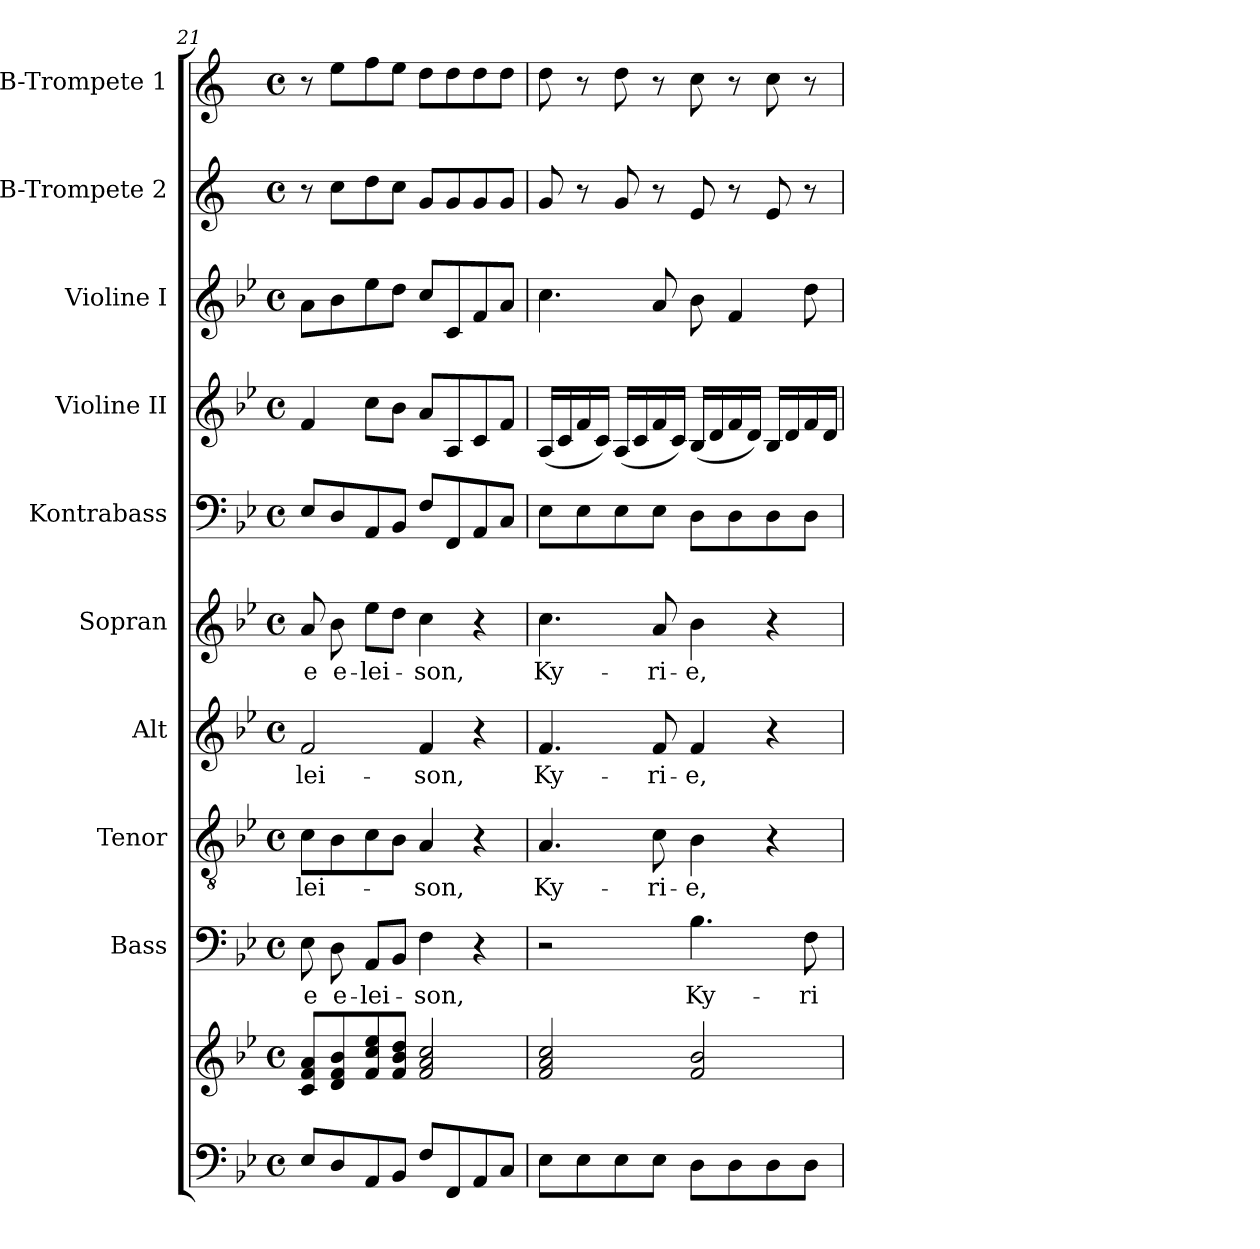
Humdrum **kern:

**kern	**kern	**kern	**text	**kern	**text	**kern	**text	**kern	**text	**kern	**kern	**kern	**kern	**kern
*part10	*part10	*part9	*part9	*part8	*part8	*part7	*part7	*part6	*part6	*part5	*part4	*part3	*part2	*part1
*staff11	*staff10	*staff9	*staff9	*staff8	*staff8	*staff7	*staff7	*staff6	*staff6	*staff5	*staff4	*staff3	*staff2	*staff1
*	*	*I"Bass	*	*I"Tenor	*	*I"Alt	*	*I"Sopran	*	*I"Kontrabass	*I"Violine II	*I"Violine I	*I"B-Trompete 2	*I"B-Trompete 1
*	*	*I'B.	*	*I'T.	*	*I'A.	*	*I'S.	*	*I'Kb.	*I'Vl. II	*I'Vl. I	*I'B Trp. 2	*I'B Trp. 1
!!LO:PB:g=z
*clefF4	*clefG2	*clefF4	*	*clefGv2	*	*clefG2	*	*clefG2	*	*clefF4	*clefG2	*clefG2	*clefG2	*clefG2
*	*	*	*	*	*	*	*	*	*	*ITrd7c12	*	*	*ITrd1c2	*ITrd1c2
*k[b-e-]	*k[b-e-]	*k[b-e-]	*	*k[b-e-]	*	*k[b-e-]	*	*k[b-e-]	*	*k[b-e-]	*k[b-e-]	*k[b-e-]	*k[b-e-]	*k[b-e-]
*B-:	*B-:	*B-:	*	*B-:	*	*B-:	*	*B-:	*	*B-:	*B-:	*B-:	*B-:	*B-:
*M4/4	*M4/4	*M4/4	*	*M4/4	*	*M4/4	*	*M4/4	*	*M4/4	*M4/4	*M4/4	*M4/4	*M4/4
*met(c)	*met(c)	*met(c)	*	*met(c)	*	*met(c)	*	*met(c)	*	*met(c)	*met(c)	*met(c)	*met(c)	*met(c)
=21	=21	=21	=21	=21	=21	=21	=21	=21	=21	=21	=21	=21	=21	=21
!	!	!	!LO:LY:b	!	!LO:LY:b	!	!LO:LY:b	!	!LO:LY:b	!	!	!	!	!
8E-/L	8c/ 8f/ 8a/L	8E-\	-e	8c\L	-lei-	2f/	-lei-	8a/	-e	8EE-/L	4f/	8a\L	8r	8r
!	!	!	!LO:LY:b	!	!	!	!	!	!LO:LY:b	!	!	!	!	!
8D/	8d/ 8f/ 8b-/	8D\	e-	8B-\	.	.	.	8b-\	e-	8DD/	.	8b-\	8b-\L	8dd\L
!	!	!	!LO:LY:b	!	!	!	!	!	!LO:LY:b	!	!	!	!	!
8AA/	8f/ 8cc/ 8ee-/	8AA/L	-lei-	8c\	.	.	.	8ee-\L	-lei-	8AAA/	8cc\L	8ee-\	8cc\	8ee-\
8BB-/J	8f/ 8b-/ 8dd/J	8BB-/J	.	8B-\J	.	.	.	8dd\J	.	8BBB-/J	8b-\J	8dd\J	8b-\J	8dd\J
!	!	!	!LO:LY:b	!	!LO:LY:b	!	!LO:LY:b	!	!LO:LY:b	!	!	!	!	!
8F/L	2f/ 2a/ 2cc/	4F\	-son,	4A/	-son,	4f/	-son,	4cc\	-son,	8FF/L	8a/L	8cc/L	8f/L	8cc\L
8FF/	.	.	.	.	.	.	.	.	.	8FFF/	8A/	8c/	8f/	8cc\
8AA/	.	4r	.	4r	.	4r	.	4r	.	8AAA/	8c/	8f/	8f/	8cc\
8C/J	.	.	.	.	.	.	.	.	.	8CC/J	8f/J	8a/J	8f/J	8cc\J
=22	=22	=22	=22	=22	=22	=22	=22	=22	=22	=22	=22	=22	=22	=22
!	!	!	!	!	!LO:LY:b	!	!LO:LY:b	!	!LO:LY:b	!	!	!	!	!
8E-\L	2f/ 2a/ 2cc/	2r	.	4.A/	Ky-	4.f/	Ky-	4.cc\	Ky-	8EE-\L	(<16A/LL	4.cc\	8f/	8cc\
.	.	.	.	.	.	.	.	.	.	.	16c/	.	.	.
8E-\	.	.	.	.	.	.	.	.	.	8EE-\	16f/	.	8r	8r
.	.	.	.	.	.	.	.	.	.	.	16c/JJ)	.	.	.
8E-\	.	.	.	.	.	.	.	.	.	8EE-\	(<16A/LL	.	8f/	8cc\
.	.	.	.	.	.	.	.	.	.	.	16c/	.	.	.
!	!	!	!	!	!LO:LY:b	!	!LO:LY:b	!	!LO:LY:b	!	!	!	!	!
8E-\J	.	.	.	8c\	-ri-	8f/	-ri-	8a/	-ri-	8EE-\J	16f/	8a/	8r	8r
.	.	.	.	.	.	.	.	.	.	.	16c/JJ)	.	.	.
!	!	!	!LO:LY:b	!	!LO:LY:b	!	!LO:LY:b	!	!LO:LY:b	!	!	!	!	!
8D\L	2f/ 2b-/	4.B-\	Ky-	4B-\	-e,	4f/	-e,	4b-\	-e,	8DD\L	(<16B-/LL	8b-\	8d/	8b-\
.	.	.	.	.	.	.	.	.	.	.	16d/	.	.	.
8D\	.	.	.	.	.	.	.	.	.	8DD\	16f/	4f/	8r	8r
.	.	.	.	.	.	.	.	.	.	.	16d/JJ)	.	.	.
8D\	.	.	.	4r	.	4r	.	4r	.	8DD\	16B-/LL	.	8d/	8b-\
.	.	.	.	.	.	.	.	.	.	.	16d/	.	.	.
!	!	!	!LO:LY:b	!	!	!	!	!	!	!	!	!	!	!
8D\J	.	8F\	-ri-	.	.	.	.	.	.	8DD\J	16f/	8dd\	8r	8r
.	.	.	.	.	.	.	.	.	.	.	16d/JJ	.	.	.
=	=	=	=	=	=	=	=	=	=	=	=	=	=	=
*-	*-	*-	*-	*-	*-	*-	*-	*-	*-	*-	*-	*-	*-	*-
